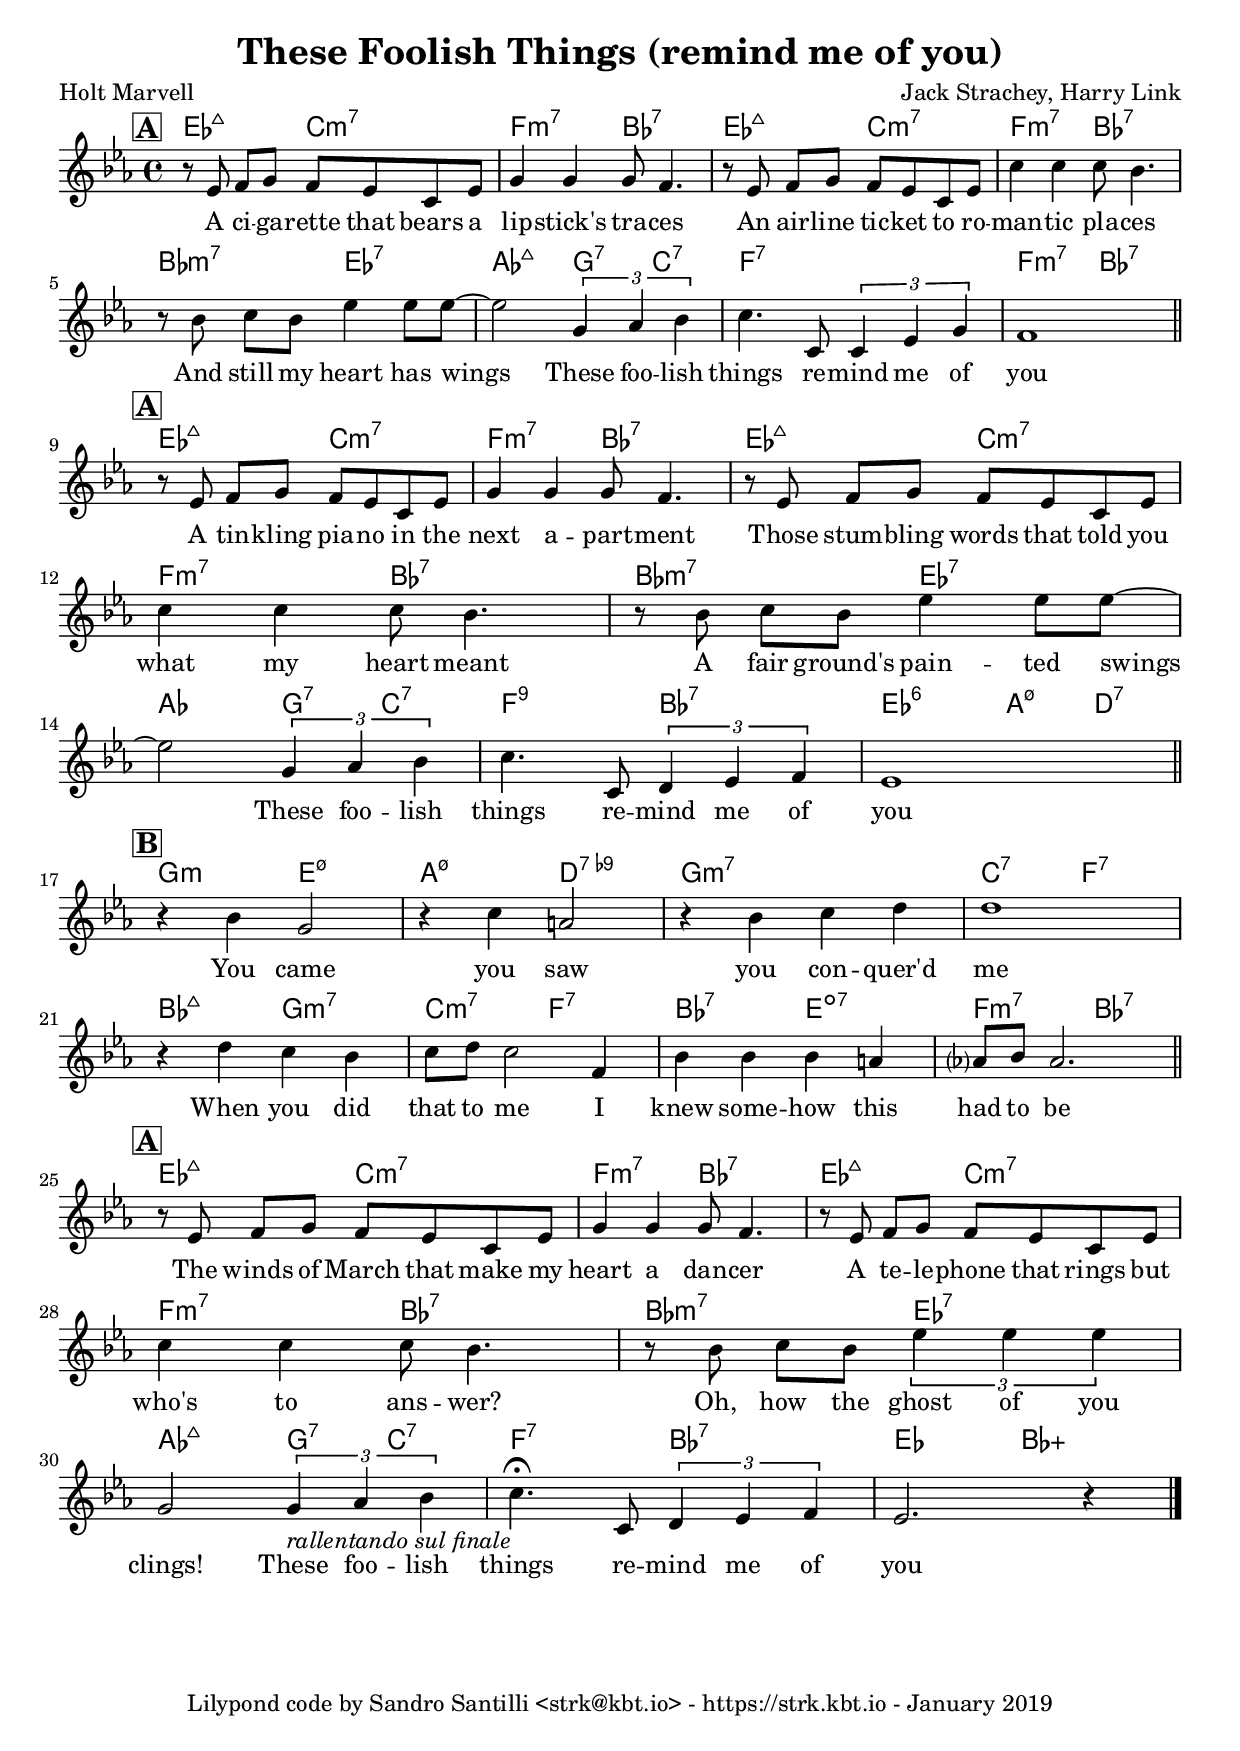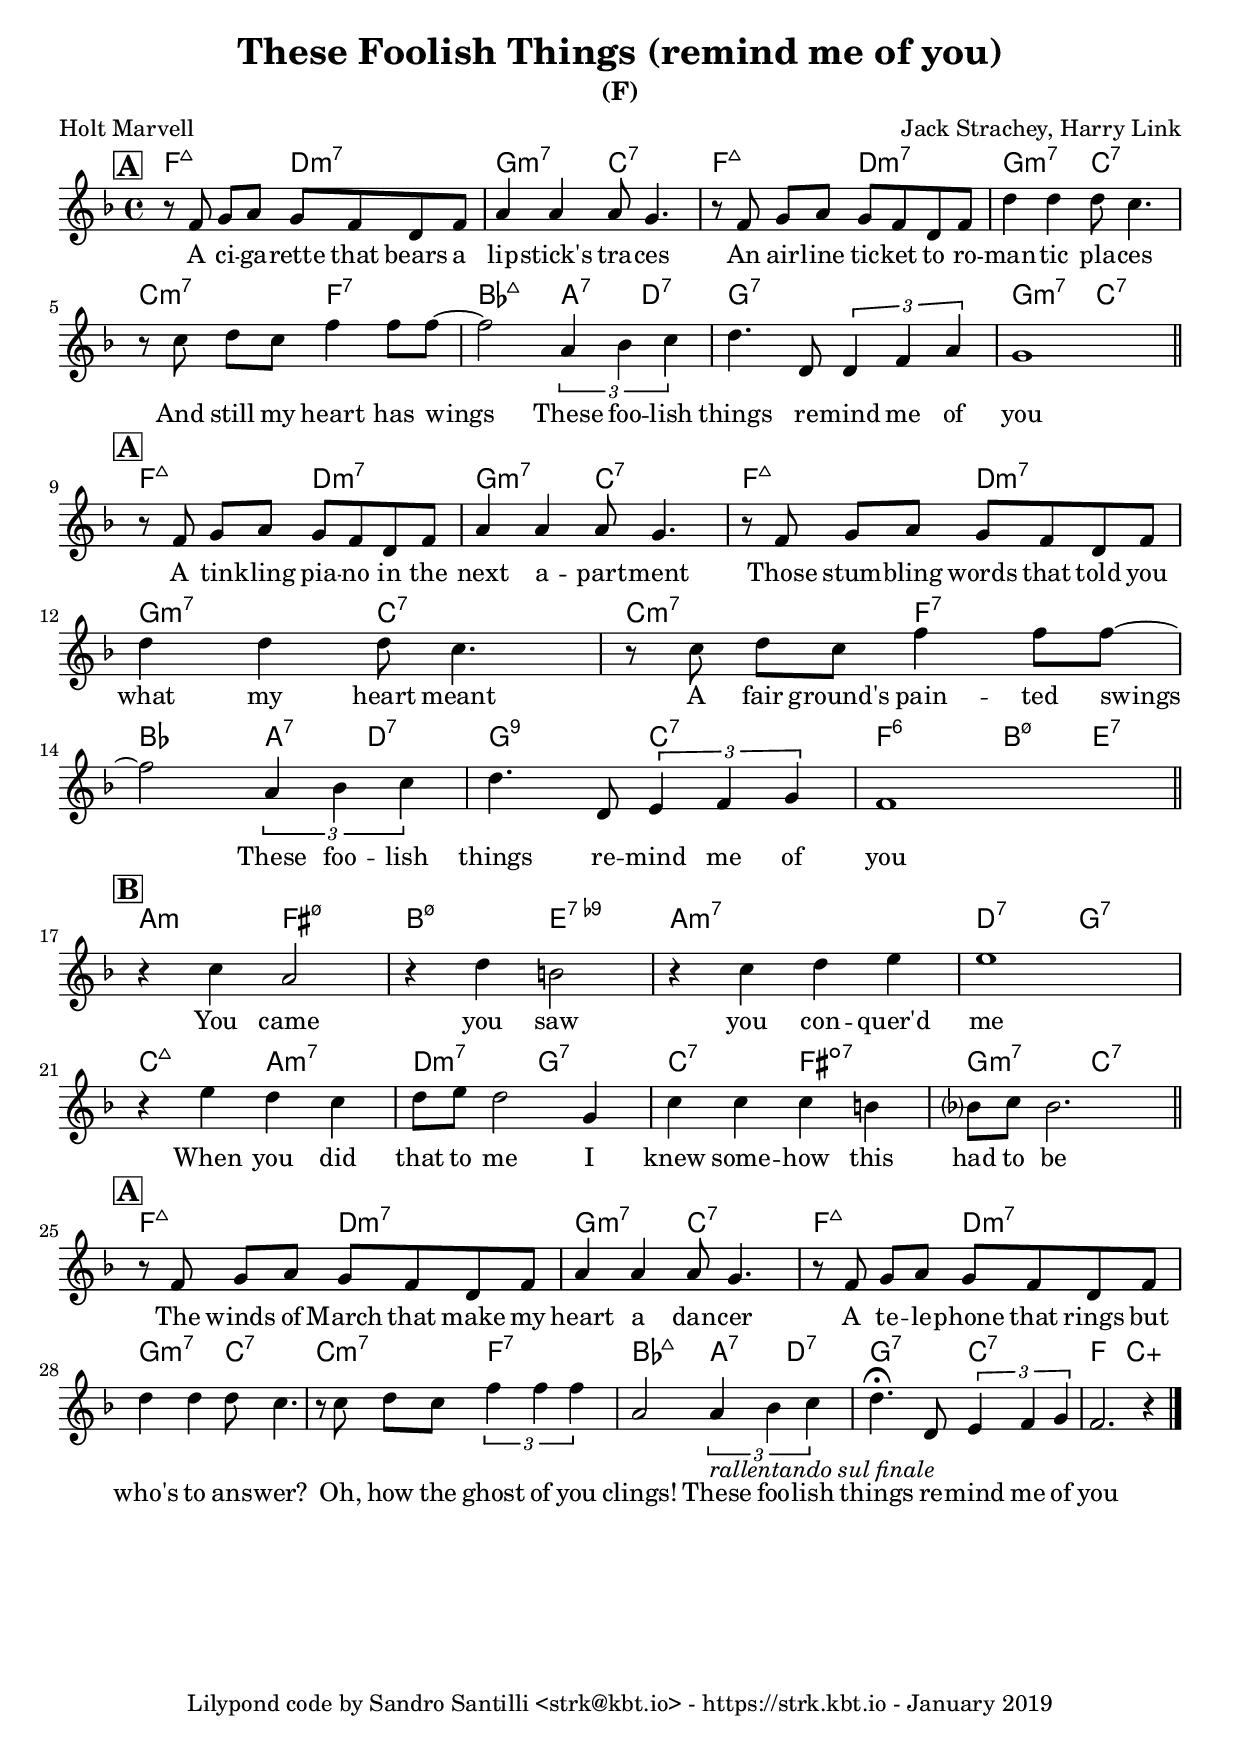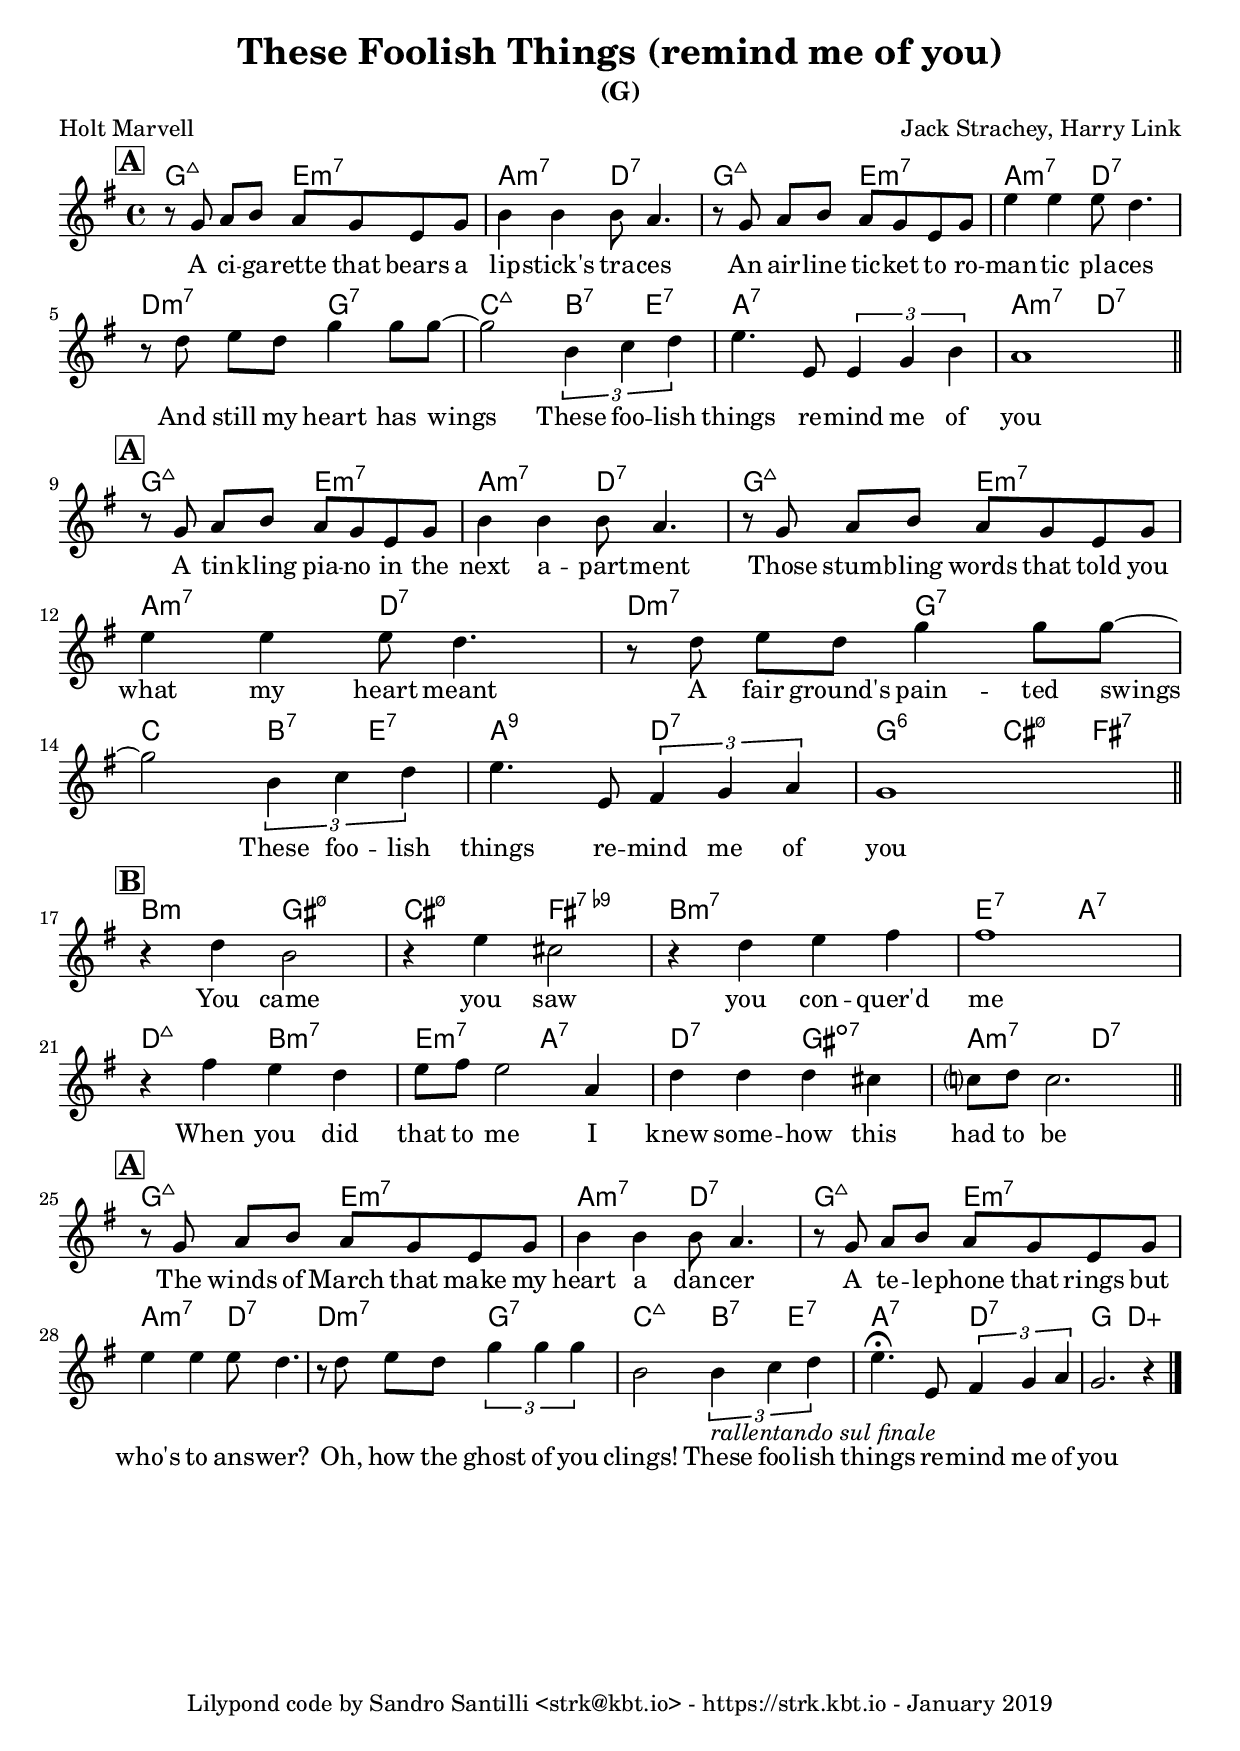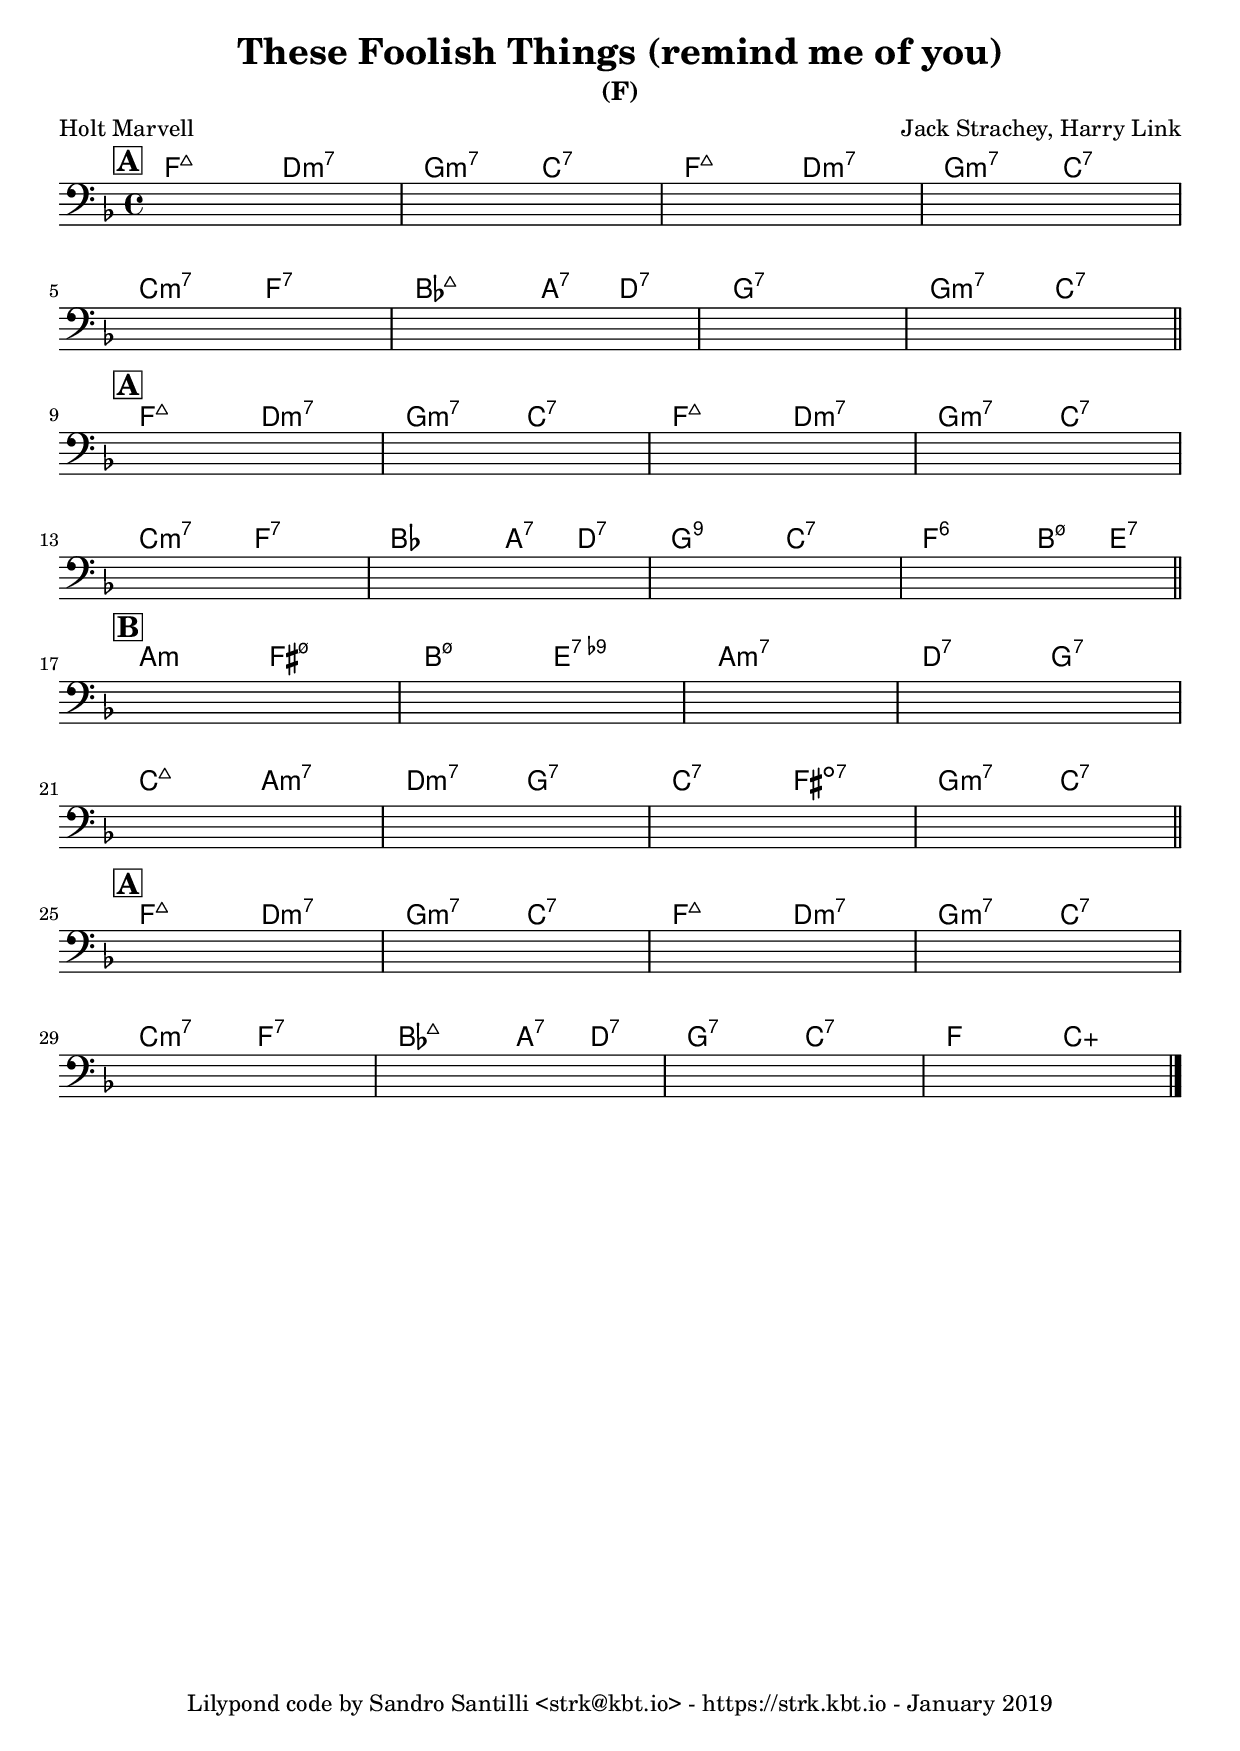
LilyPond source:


\version "2.18.2"

%\include "../lilylib/parenthesis.ly"
%\include "../lilylib/doublemark.ly"

\header {
  title = "These Foolish Things (remind me of you)"
  composer = "Jack Strachey, Harry Link"
  poet = "Holt Marvell"
  %piece = "Ballad"
  year = 1936
  %meter = "152 BPM"
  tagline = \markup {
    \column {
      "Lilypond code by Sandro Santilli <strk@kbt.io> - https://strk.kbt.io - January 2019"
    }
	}
}

melody = \relative c' {
  \time 4/4
  \key ees \major

  \mark #1
  r8 ees f[ g] f ees c ees | g4 g g8 f4.    |
  r8 ees f[ g] f ees c ees | c'4 c c8 bes4. |
  %\break

  r8 bes c[ bes] ees4 ees8 ees ~ | ees2 \tuplet 3/2 { g,4 aes bes } |
  c4. c,8 \tuplet 3/2 { c4 ees g } | f1  \bar "||"
  \break

  \mark #1
  r8 ees f[ g] f ees c ees | g4 g g8 f4.    |
  r8 ees f[ g] f ees c ees | c'4 c c8 bes4. |

  r8 bes c[ bes] ees4 ees8 ees ~ | ees2 \tuplet 3/2 { g,4 aes bes } |
  c4. c,8 \tuplet 3/2 { d4 ees f } | ees1  \bar "||"
  \break

  \mark #2
  r4 bes' g2 | r4 c a2 | r4 bes c d | d1 |
  %\break
  r4 d c bes | c8 d c2 f,4 | bes bes bes a | aes?8 bes aes2. \bar "||"
  \break

  \mark #1
  r8 ees f[ g] f ees c ees | g4 g g8 f4.    |
  r8 ees f[ g] f ees c ees | c'4 c c8 bes4. |
  %\break

  r8 bes c[ bes] \tuplet 3/2 { ees4 ees ees } |
  g,2 \tuplet 3/2 {
    g4 -\markup { \italic "rallentando sul finale" }
    aes bes } |
  c4. \fermata c,8 \tuplet 3/2 { d4 ees f }
    | ees2.  r4
  \bar "|."

}

silences = \relative c {
  \time 4/4
  \key ees \major

  \mark #1
  s1 | s | s | s | \break
  s1 | s | s | s | \break
  \bar "||"
  \break

  \mark #1
  s1 | s | s | s | \break
  s1 | s | s | s | \break
  \bar "||"
  \break

  \mark #2
  s1 | s | s | s | \break
  s1 | s | s | s | \break
  \bar "||"
  \break

  \mark #1
  s1 | s | s | s | \break
  s1 | s | s | s | \break
  \bar "|."
}

% ------------------------------------------------------

words_all_at_once = \lyricmode {

%\set fontSize = #-2

<<
{
  A ci -- ga -- rette that bears a lip -- stick's tra -- ces
  An air -- line tic -- ket to ro -- man -- tic pla -- ces
}
%  \new Lyrics {
%    %\set fontSize = #-3
%
%    First daf -- fo -- dils and long ex -- ci -- ted ca -- bles
%    And can -- dle lights on lit -- tle cor -- ner ta -- bles
%  }
%  \new Lyrics {
%    %\set fontSize = #-3
%
%    Gar -- de -- nia per -- fume lin -- g'ring on a pil -- low
%    Wild straw -- b'ries on -- ly se -- ven francs a ki -- lo
%  }
>>

  And still my heart has wings
  These foo -- lish things re -- mind me of you

<<
{
  A tin -- kling pia -- no in the next a -- part -- ment
  Those stum -- bling words that told you what my heart meant

  A fair ground's pain -- ted swings
}
%\new Lyrics {
%  #\set fontSize = #-2
%
%  The park at eve -- ning when the bell has soun -- ded
%  The Ile de France with all the gulls a -- round it
%
%  The beau -- ty that is Spring's
%}
%\new Lyrics {
%#\set fontSize = #-2
%
%  The smile of Gar -- bo and the scent of ro -- ses
%  The wai -- ters whist -- ling as the last bar clo -- ses
%
%  The song that Cros -- by sings
%}
>>

  These foo -- lish things re -- mind me of you

<<
{
  You came you saw you con -- quer'd me
  When you did that to me
  I knew some -- how this had to be
}
%\new Lyrics {
%  %\set fontSize = #-2
%
%  How strange how sweet to find you still
%  These things are dear to me
%  They seem to bring you near to me
%}
>>

<<
{
  The winds of March that make my heart a dan -- cer
  A te -- le -- phone that rings but who's to ans -- wer?
}
%\new Lyrics {
%  %\set fontSize = #-2
%
%  The sigh of mid -- night trains in emp -- ty sta -- tions
%  Silk stoc -- kings thrown a -- side dance in -- vi -- ta -- tions
%}
%\new Lyrics {
%  %\set fontSize = #-2
%
%  The scent of smoul -- d'ring leaves, the wail of stea -- mers
%  Two lo -- vers on the street who walk like drea -- mers
%}
>>

  Oh, how the ghost of you clings!
  These foo -- lish things re -- mind me of you

}

% ------------------------------------------------------

harmony = \chordmode {
  \time 4/4
  \key ees \major

  ees2:7+ c:m7 | f:m7 bes:7 | ees:7+ c:m7 | f:m7 bes:7 |
  bes2:m7 ees2:7 | aes2:7+ g4:7 c:7 | f1:7 | f2:m7 bes:7 |
  ees:7+ c:m7 | f:m7 bes:7 | ees:7+ c:m7 | f:m7 bes:7 |
  bes2:m7 ees:7 | aes2 g4:7 c:7 | f2:9 bes:7 | ees:6 a4:m7.5- d:7 |

  g2:m e:m7.5- | a2:m7.5- d:7.9- | g1:m7 | c2:7 f:7 |
  bes2:7+ g:m7 | c:m7 f:7 | bes:7 e:dim7 | f:m7 bes:7 |

  ees2:7+ c:m7 | f:m7 bes:7 | ees:7+ c:m7 | f:m7 bes:7 |
  bes2:m7 ees2:7 | aes2:7+ g4:7 c:7 | f2:7 bes:7 | ees2 bes:aug |
}

% ------------------------------------------------------

leadSheet = {
	<<
    \new ChordNames {
      \harmony
    }
    \new Staff {
		  \new Voice = "vocal" { \melody } 
    }
	  \new Lyrics \lyricsto "vocal" \words_all_at_once
  >>
}

emptyBassSheet = {
	<<
    \new ChordNames {
      \harmony
    }
    \new Staff {
		  \new Voice = "vocal" { \clef bass \silences } 
    }
	  %\new Lyrics \lyricsto "vocal" \words_all_at_once
  >>
}

% ------------------------------------------------------

\layout {
  \override ParenthesesItem.font-size = #4
  \set Score.markFormatter = #format-mark-box-alphabet

  ragged-right = ##f

  %\context { \Score \override LyricText #'font-size = #-1 }
}

\paper {
   indent = 0\cm
} 

\book {
  \bookOutputSuffix "Eb"
  %\header { subtitle = "(Eb)" }
  \score {
    \leadSheet
  }
}

\book {
  \bookOutputSuffix "F"
  \header { subtitle = "(F)" }
  \score {
		\transpose ees f
    \leadSheet
  }
}

\book {
  \bookOutputSuffix "bass-empty-F"
  \header { subtitle = "(F)" }
  \score {
		\transpose ees f
    \emptyBassSheet
  }
}

\book {
  \bookOutputSuffix "G"
  \header { subtitle = "(G)" }
  \score {
		\transpose ees g
    \leadSheet
  }
}

% --- MIDI ----------------

\score {
	\transpose c bes
  \unfoldRepeats
  {
    <<
      \new ChordNames {
        \set Staff.midiInstrument = "guitar harmonics"
        \harmony
      }
      \new Staff {
        %\set Staff.midiInstrument = "muted trumpet"
        \new Voice = "vocal" { \melody }
      }
    >>
  }
	\midi { \context { \Score tempoWholesPerMinute = #(ly:make-moment 100 4) } }
}
